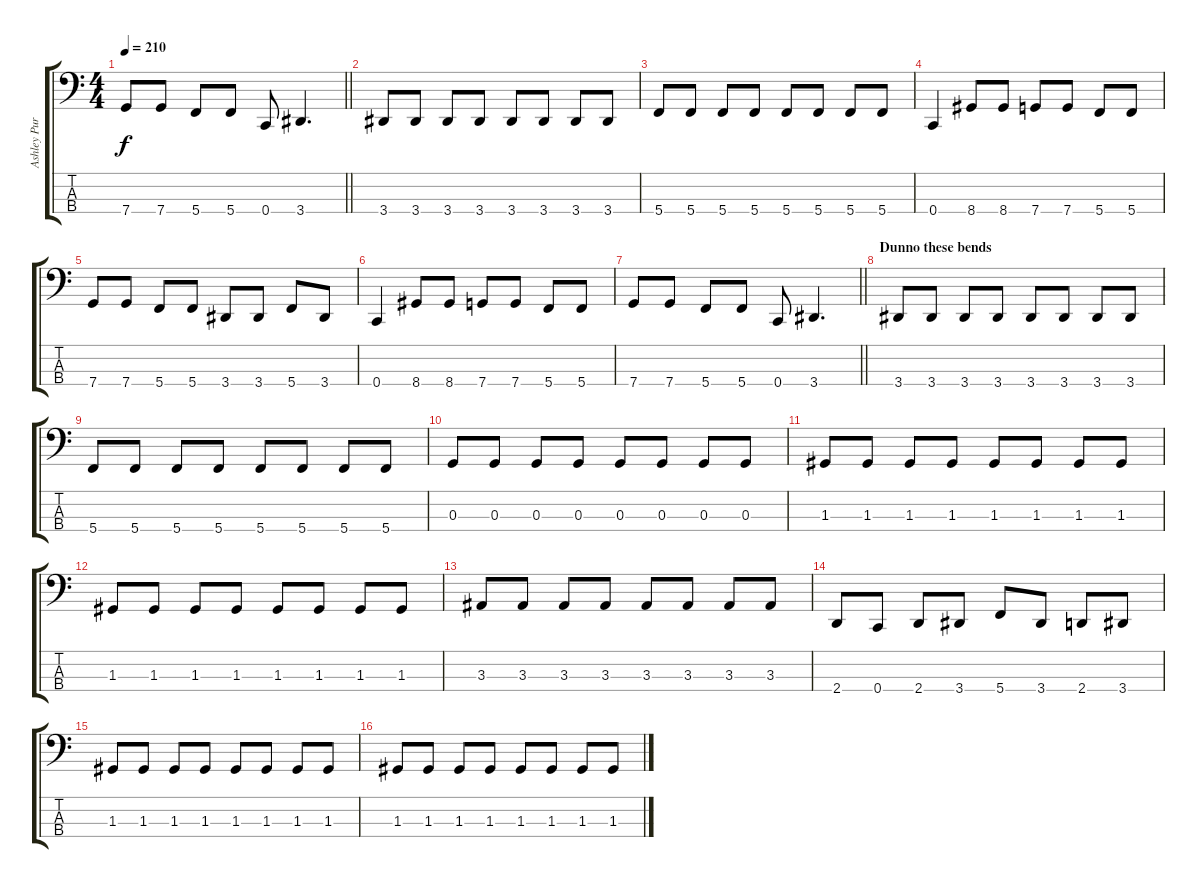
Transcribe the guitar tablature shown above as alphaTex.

\track ("Ashley Purdy" "Ashley Pur") {instrument electricbasspick}
\staff {score tabs}
\tuning (F2 C2 G1 C1) {hide}
\ts (4 4)
\tempo 210
\clef f4
\barLineRight lightlight
\ks c
7.4.8{dy f} 7.4.8 5.4.8 5.4.8 0.4.8 3.4.4{d} |
\section ("" "")
3.4.8 3.4.8 3.4.8 3.4.8 3.4.8 3.4.8 3.4.8 3.4.8 |
5.4.8 5.4.8 5.4.8 5.4.8 5.4.8 5.4.8 5.4.8 5.4.8 |
0.4.4 8.4.8 8.4.8 7.4.8 7.4.8 5.4.8 5.4.8 |
7.4.8 7.4.8 5.4.8 5.4.8 3.4.8 3.4.8 5.4.8 3.4.8 |
0.4.4 8.4.8 8.4.8 7.4.8 7.4.8 5.4.8 5.4.8 |
\barLineRight lightlight
7.4.8 7.4.8 5.4.8 5.4.8 0.4.8 3.4.4{d} |
\section ("" "Dunno these bends ")
3.4.8 3.4.8 3.4.8 3.4.8 3.4.8 3.4.8 3.4.8 3.4.8 |
5.4.8 5.4.8 5.4.8 5.4.8 5.4.8 5.4.8 5.4.8 5.4.8 |
0.3.8 0.3.8 0.3.8 0.3.8 0.3.8 0.3.8 0.3.8 0.3.8 |
1.3.8 1.3.8 1.3.8 1.3.8 1.3.8 1.3.8 1.3.8 1.3.8 |
1.3.8 1.3.8 1.3.8 1.3.8 1.3.8 1.3.8 1.3.8 1.3.8 |
3.3.8 3.3.8 3.3.8 3.3.8 3.3.8 3.3.8 3.3.8 3.3.8 |
2.4.8 0.4.8 2.4.8 3.4.8 5.4.8 3.4.8 2.4.8 3.4.8 |
1.3.8 1.3.8 1.3.8 1.3.8 1.3.8 1.3.8 1.3.8 1.3.8 |
1.3.8 1.3.8 1.3.8 1.3.8 1.3.8 1.3.8 1.3.8 1.3.8
